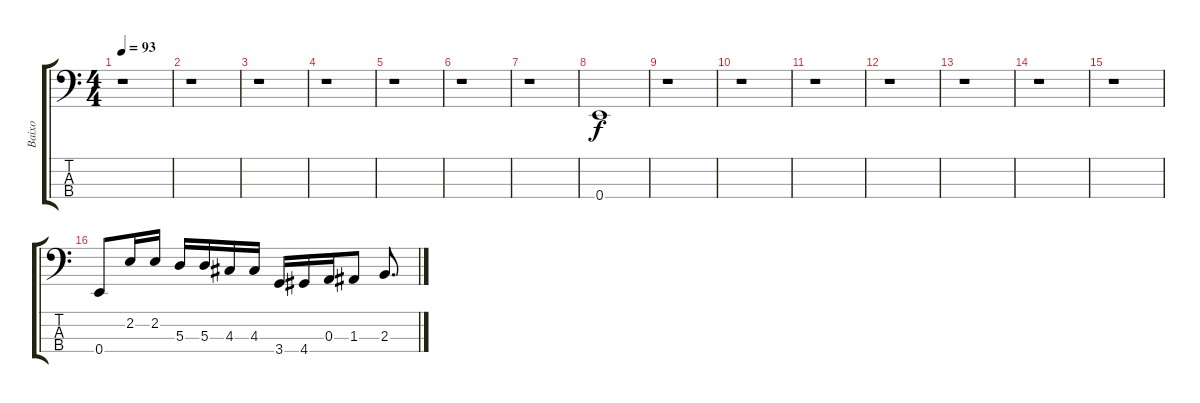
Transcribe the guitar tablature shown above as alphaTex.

\track ("Baixo" "Baixo") {instrument electricbassfinger}
\staff {score tabs}
\tuning (G2 D2 A1 E1) {hide}
\ts (4 4)
\tempo 93
\clef f4
\ks c
r.1{dy f} |
r.1 |
r.1 |
r.1 |
r.1 |
r.1 |
r.1 |
0.4.1 |
r.1 |
r.1 |
r.1 |
r.1 |
r.1 |
r.1 |
r.1 |
0.4.8 2.2.16 2.2.16 5.3.16 5.3.16 4.3.16 4.3.16 3.4.16 4.4.16 0.3.16 1.3.8 2.3.8{d}
